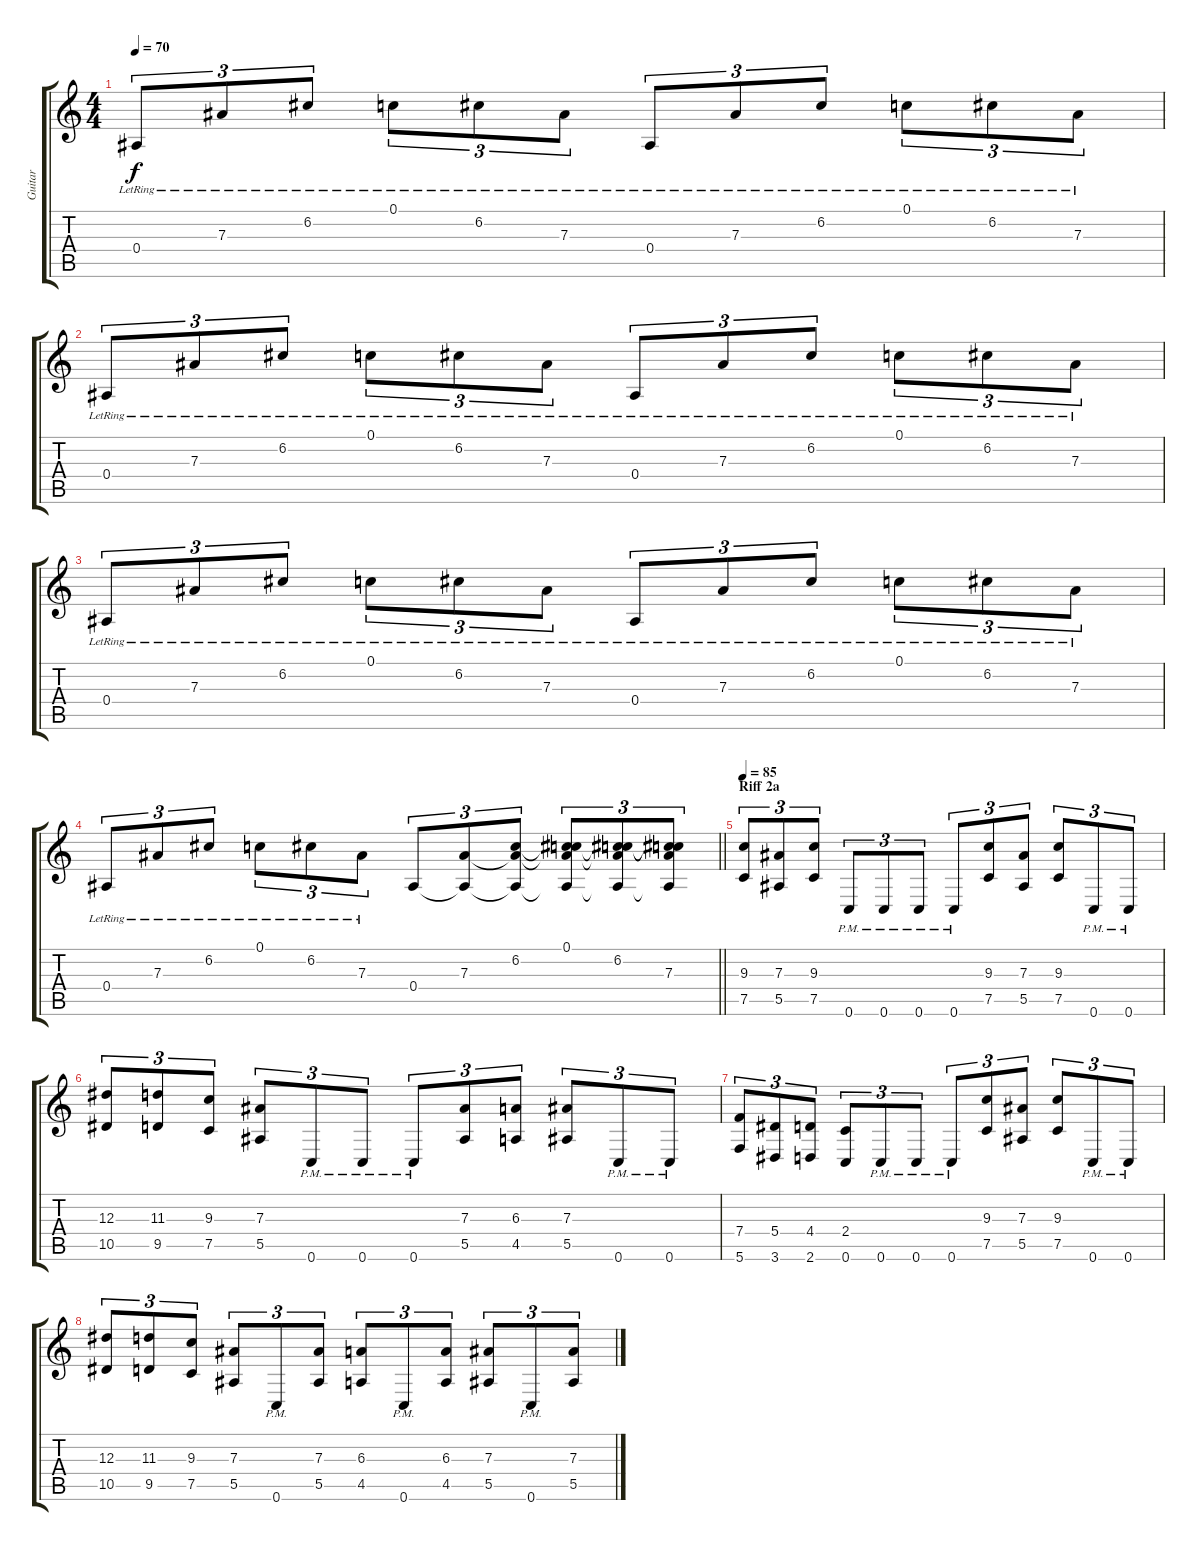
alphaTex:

\track ("Guitar" "Guitar") {instrument distortionguitar}
\staff {score tabs}
\tuning (C4 G3 Eb3 Bb2 F2 C2) {hide}
\ts (4 4)
\tempo 70
\clef g2
\ks c
0.4{lr}.8{tu (3 2) dy f} 7.3{lr}.8{tu (3 2)} 6.2{lr}.8{tu (3 2)} 0.1{lr}.8{tu (3 2)} 6.2{lr}.8{tu (3 2)} 7.3{lr}.8{tu (3 2)} 0.4{lr}.8{tu (3 2)} 7.3{lr}.8{tu (3 2)} 6.2{lr}.8{tu (3 2)} 0.1{lr}.8{tu (3 2)} 6.2{lr}.8{tu (3 2)} 7.3{lr}.8{tu (3 2)} |
0.4{lr}.8{tu (3 2)} 7.3{lr}.8{tu (3 2)} 6.2{lr}.8{tu (3 2)} 0.1{lr}.8{tu (3 2)} 6.2{lr}.8{tu (3 2)} 7.3{lr}.8{tu (3 2)} 0.4{lr}.8{tu (3 2)} 7.3{lr}.8{tu (3 2)} 6.2{lr}.8{tu (3 2)} 0.1{lr}.8{tu (3 2)} 6.2{lr}.8{tu (3 2)} 7.3{lr}.8{tu (3 2)} |
0.4{lr}.8{tu (3 2)} 7.3{lr}.8{tu (3 2)} 6.2{lr}.8{tu (3 2)} 0.1{lr}.8{tu (3 2)} 6.2{lr}.8{tu (3 2)} 7.3{lr}.8{tu (3 2)} 0.4{lr}.8{tu (3 2)} 7.3{lr}.8{tu (3 2)} 6.2{lr}.8{tu (3 2)} 0.1{lr}.8{tu (3 2)} 6.2{lr}.8{tu (3 2)} 7.3{lr}.8{tu (3 2)} |
\barLineRight lightlight
0.4{lr}.8{tu (3 2)} 7.3{lr}.8{tu (3 2)} 6.2{lr}.8{tu (3 2)} 0.1{lr}.8{tu (3 2)} 6.2{lr}.8{tu (3 2)} 7.3{lr}.8{tu (3 2)} 0.4.8{tu (3 2)} (7.3 0.4{t}).8{tu (3 2)} (6.2 7.3{t} 0.4{t}).8{tu (3 2)} (0.1 6.2{t} 7.3{t} 0.4{t}).8{tu (3 2)} (0.1{t} 6.2 7.3{t} 0.4{t}).8{tu (3 2)} (0.1{t} 6.2{t} 7.3 0.4{t}).8{tu (3 2)} |
\section ("" "Riff 2a")
\tempo 85
(9.3 7.5).8{tu (3 2) volume 14 instrument distortionguitar} (7.3 5.5).8{tu (3 2)} (9.3 7.5).8{tu (3 2)} 0.6{pm}.8{tu (3 2)} 0.6{pm}.8{tu (3 2)} 0.6{pm}.8{tu (3 2)} 0.6{pm}.8{tu (3 2)} (9.3 7.5).8{tu (3 2)} (7.3 5.5).8{tu (3 2)} (9.3 7.5).8{tu (3 2)} 0.6{pm}.8{tu (3 2)} 0.6{pm}.8{tu (3 2)} |
(12.3 10.5).8{tu (3 2)} (11.3 9.5).8{tu (3 2)} (9.3 7.5).8{tu (3 2)} (7.3 5.5).8{tu (3 2)} 0.6{pm}.8{tu (3 2)} 0.6{pm}.8{tu (3 2)} 0.6{pm}.8{tu (3 2)} (7.3 5.5).8{tu (3 2)} (6.3 4.5).8{tu (3 2)} (7.3 5.5).8{tu (3 2)} 0.6{pm}.8{tu (3 2)} 0.6{pm}.8{tu (3 2)} |
(7.4 5.6).8{tu (3 2)} (5.4 3.6).8{tu (3 2)} (4.4 2.6).8{tu (3 2)} (2.4 0.6).8{tu (3 2)} 0.6{pm}.8{tu (3 2)} 0.6{pm}.8{tu (3 2)} 0.6{pm}.8{tu (3 2)} (9.3 7.5).8{tu (3 2)} (7.3 5.5).8{tu (3 2)} (9.3 7.5).8{tu (3 2)} 0.6{pm}.8{tu (3 2)} 0.6{pm}.8{tu (3 2)} |
(12.3 10.5).8{tu (3 2)} (11.3 9.5).8{tu (3 2)} (9.3 7.5).8{tu (3 2)} (7.3 5.5).8{tu (3 2)} 0.6{pm}.8{tu (3 2)} (7.3 5.5).8{tu (3 2)} (6.3 4.5).8{tu (3 2)} 0.6{pm}.8{tu (3 2)} (6.3 4.5).8{tu (3 2)} (7.3 5.5).8{tu (3 2)} 0.6{pm}.8{tu (3 2)} (7.3 5.5).8{tu (3 2)}
